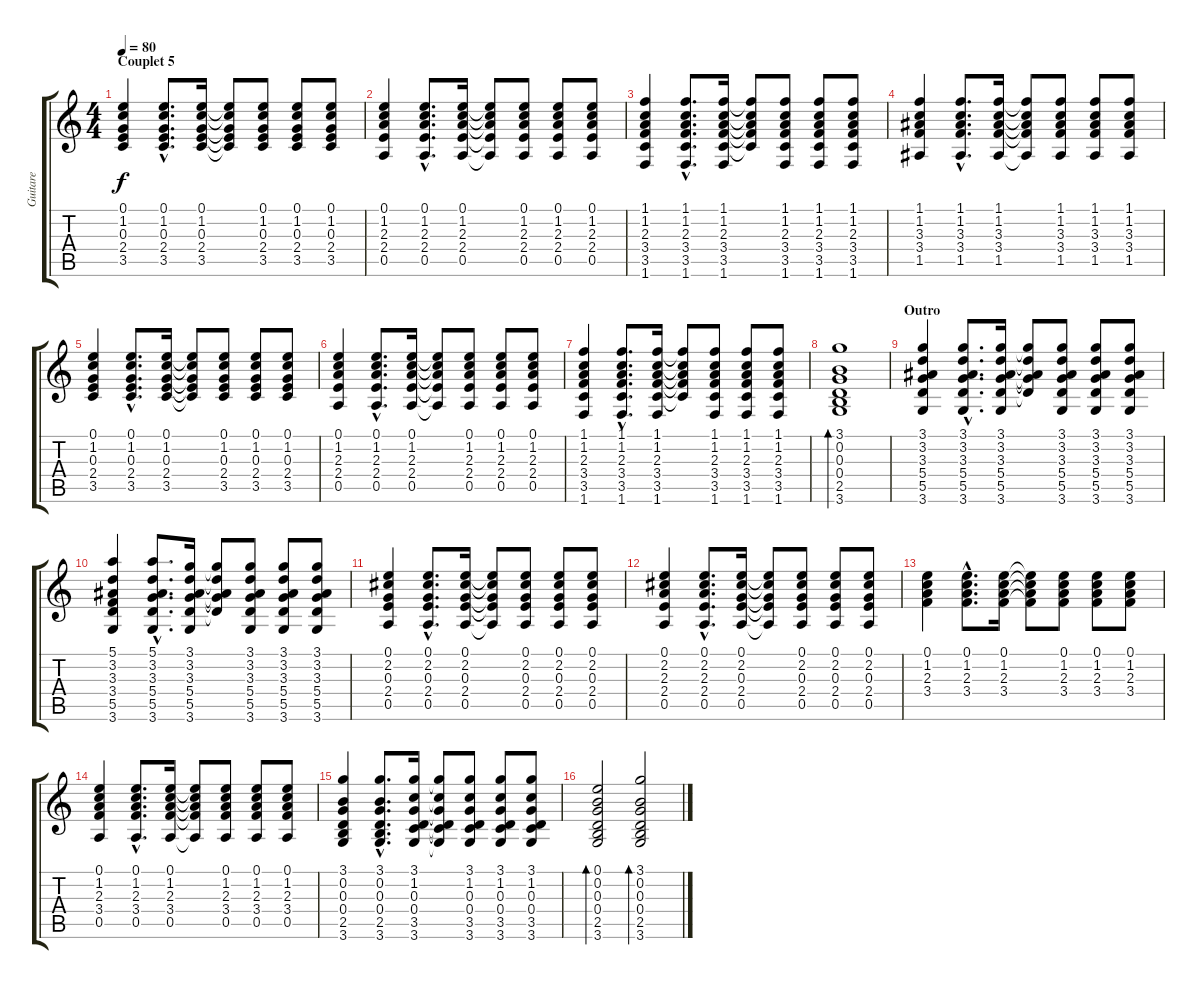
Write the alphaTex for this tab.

\track ("Guitare" "Guitare") {instrument acousticguitarsteel}
\staff {score tabs}
\tuning (E4 B3 G3 D3 A2 E2) {hide}
\ts (4 4)
\section ("" "Couplet 5")
\tempo 80
\clef g2
\ks c
(0.1 1.2 0.3 2.4 3.5).4{dy f} (0.1{hac} 1.2{hac} 0.3{hac} 2.4{hac} 3.5{hac}).8{d} (0.1 1.2 0.3 2.4 3.5).16 (0.1{t} 1.2{t} 0.3{t} 2.4{t} 3.5{t}).8 (0.1 1.2 0.3 2.4 3.5).8 (0.1 1.2 0.3 2.4 3.5).8 (0.1 1.2 0.3 2.4 3.5).8 |
(0.1 1.2 2.3 2.4 0.5).4 (0.1{hac} 1.2{hac} 2.3{hac} 2.4{hac} 0.5{hac}).8{d} (0.1 1.2 2.3 2.4 0.5).16 (0.1{t} 1.2{t} 2.3{t} 2.4{t} 0.5{t}).8 (0.1 1.2 2.3 2.4 0.5).8 (0.1 1.2 2.3 2.4 0.5).8 (0.1 1.2 2.3 2.4 0.5).8 |
(1.1 1.2 2.3 3.4 3.5 1.6).4 (1.1{hac} 1.2{hac} 2.3{hac} 3.4{hac} 3.5{hac} 1.6{hac}).8{d} (1.1 1.2 2.3 3.4 3.5 1.6).16 (1.1{t} 1.2{t} 2.3{t} 3.4{t} 3.5{t}).8 (1.1 1.2 2.3 3.4 3.5 1.6).8 (1.1 1.2 2.3 3.4 3.5 1.6).8 (1.1 1.2 2.3 3.4 3.5 1.6).8 |
(1.1 1.2 3.3 3.4 1.5).4 (1.1{hac} 1.2{hac} 3.3{hac} 3.4{hac} 1.5{hac}).8{d} (1.1 1.2 3.3 3.4 1.5).16 (1.1{t} 1.2{t} 3.3{t} 3.4{t} 1.5{t}).8 (1.1 1.2 3.3 3.4 1.5).8 (1.1 1.2 3.3 3.4 1.5).8 (1.1 1.2 3.3 3.4 1.5).8 |
(0.1 1.2 0.3 2.4 3.5).4 (0.1{hac} 1.2{hac} 0.3{hac} 2.4{hac} 3.5{hac}).8{d} (0.1 1.2 0.3 2.4 3.5).16 (0.1{t} 1.2{t} 0.3{t} 2.4{t} 3.5{t}).8 (0.1 1.2 0.3 2.4 3.5).8 (0.1 1.2 0.3 2.4 3.5).8 (0.1 1.2 0.3 2.4 3.5).8 |
(0.1 1.2 2.3 2.4 0.5).4 (0.1{hac} 1.2{hac} 2.3{hac} 2.4{hac} 0.5{hac}).8{d} (0.1 1.2 2.3 2.4 0.5).16 (0.1{t} 1.2{t} 2.3{t} 2.4{t} 0.5{t}).8 (0.1 1.2 2.3 2.4 0.5).8 (0.1 1.2 2.3 2.4 0.5).8 (0.1 1.2 2.3 2.4 0.5).8 |
(1.1 1.2 2.3 3.4 3.5 1.6).4 (1.1{hac} 1.2{hac} 2.3{hac} 3.4{hac} 3.5{hac} 1.6{hac}).8{d} (1.1 1.2 2.3 3.4 3.5 1.6).16 (1.1{t} 1.2{t} 2.3{t} 3.4{t} 3.5{t}).8 (1.1 1.2 2.3 3.4 3.5 1.6).8 (1.1 1.2 2.3 3.4 3.5 1.6).8 (1.1 1.2 2.3 3.4 3.5 1.6).8 |
(3.1 0.2 0.3 0.4 2.5 3.6).1{bd 60} |
\section ("" "Outro")
(3.1 3.2 3.3 5.4 5.5 3.6).4 (3.1{hac} 3.2{hac} 3.3{hac} 5.4{hac} 5.5{hac} 3.6{hac}).8{d} (3.1 3.2 3.3 5.4 5.5 3.6).16 (3.1{t} 3.2{t} 3.3{t} 5.4{t} 5.5{t}).8 (3.1 3.2 3.3 5.4 5.5 3.6).8 (3.1 3.2 3.3 5.4 5.5 3.6).8 (3.1 3.2 3.3 5.4 5.5 3.6).8 |
(5.1 3.2 3.3 3.4 5.5 3.6).4 (5.1{hac} 3.2{hac} 3.3{hac} 5.4{hac} 5.5{hac} 3.6{hac}).8{d} (3.1 3.2 3.3 5.4 5.5 3.6).16 (3.1{t} 3.2{t} 3.3{t} 5.4{t} 5.5{t}).8 (3.1 3.2 3.3 5.4 5.5 3.6).8 (3.1 3.2 3.3 5.4 5.5 3.6).8 (3.1 3.2 3.3 5.4 5.5 3.6).8 |
(0.1 2.2 0.3 2.4 0.5).4 (0.1{hac} 2.2{hac} 0.3{hac} 2.4{hac} 0.5{hac}).8{d} (0.1 2.2 0.3 2.4 0.5).16 (0.1{t} 2.2{t} 0.3{t} 2.4{t} 0.5{t}).8 (0.1 2.2 0.3 2.4 0.5).8 (0.1 2.2 0.3 2.4 0.5).8 (0.1 2.2 0.3 2.4 0.5).8 |
(0.1 2.2 2.3 2.4 0.5).4 (0.1{hac} 2.2{hac} 2.3{hac} 2.4{hac} 0.5{hac}).8{d} (0.1 2.2 0.3 2.4 0.5).16 (0.1{t} 2.2{t} 0.3{t} 2.4{t} 0.5{t}).8 (0.1 2.2 0.3 2.4 0.5).8 (0.1 2.2 0.3 2.4 0.5).8 (0.1 2.2 0.3 2.4 0.5).8 |
(0.1 1.2 2.3 3.4).4 (0.1{hac} 1.2{hac} 2.3{hac} 3.4{hac}).8{d} (0.1 1.2 2.3 3.4).16 (0.1{t} 1.2{t} 2.3{t} 3.4{t}).8 (0.1 1.2 2.3 3.4).8 (0.1 1.2 2.3 3.4).8 (0.1 1.2 2.3 3.4).8 |
(0.1 1.2 2.3 3.4 0.5).4 (0.1{hac} 1.2{hac} 2.3{hac} 3.4{hac} 0.5{hac}).8{d} (0.1 1.2 2.3 3.4 0.5).16 (0.1{t} 1.2{t} 2.3{t} 3.4{t} 0.5{t}).8 (0.1 1.2 2.3 3.4 0.5).8 (0.1 1.2 2.3 3.4 0.5).8 (0.1 1.2 2.3 3.4 0.5).8 |
(3.1 0.2 0.3 0.4 2.5 3.6).4 (3.1{hac} 0.2{hac} 0.3{hac} 0.4{hac} 2.5{hac} 3.6{hac}).8{d} (3.1 1.2 0.3 0.4 3.5 3.6).16 (3.1{t} 1.2{t} 0.3{t} 0.4{t} 3.5{t} 3.6{t}).8 (3.1 1.2 0.3 0.4 3.5 3.6).8 (3.1 1.2 0.3 0.4 3.5 3.6).8 (3.1 1.2 0.3 0.4 3.5 3.6).8 |
(0.1 0.2 0.3 0.4 2.5 3.6).2{bd 60} (3.1 0.2 0.3 0.4 2.5 3.6).2{bd 60}
